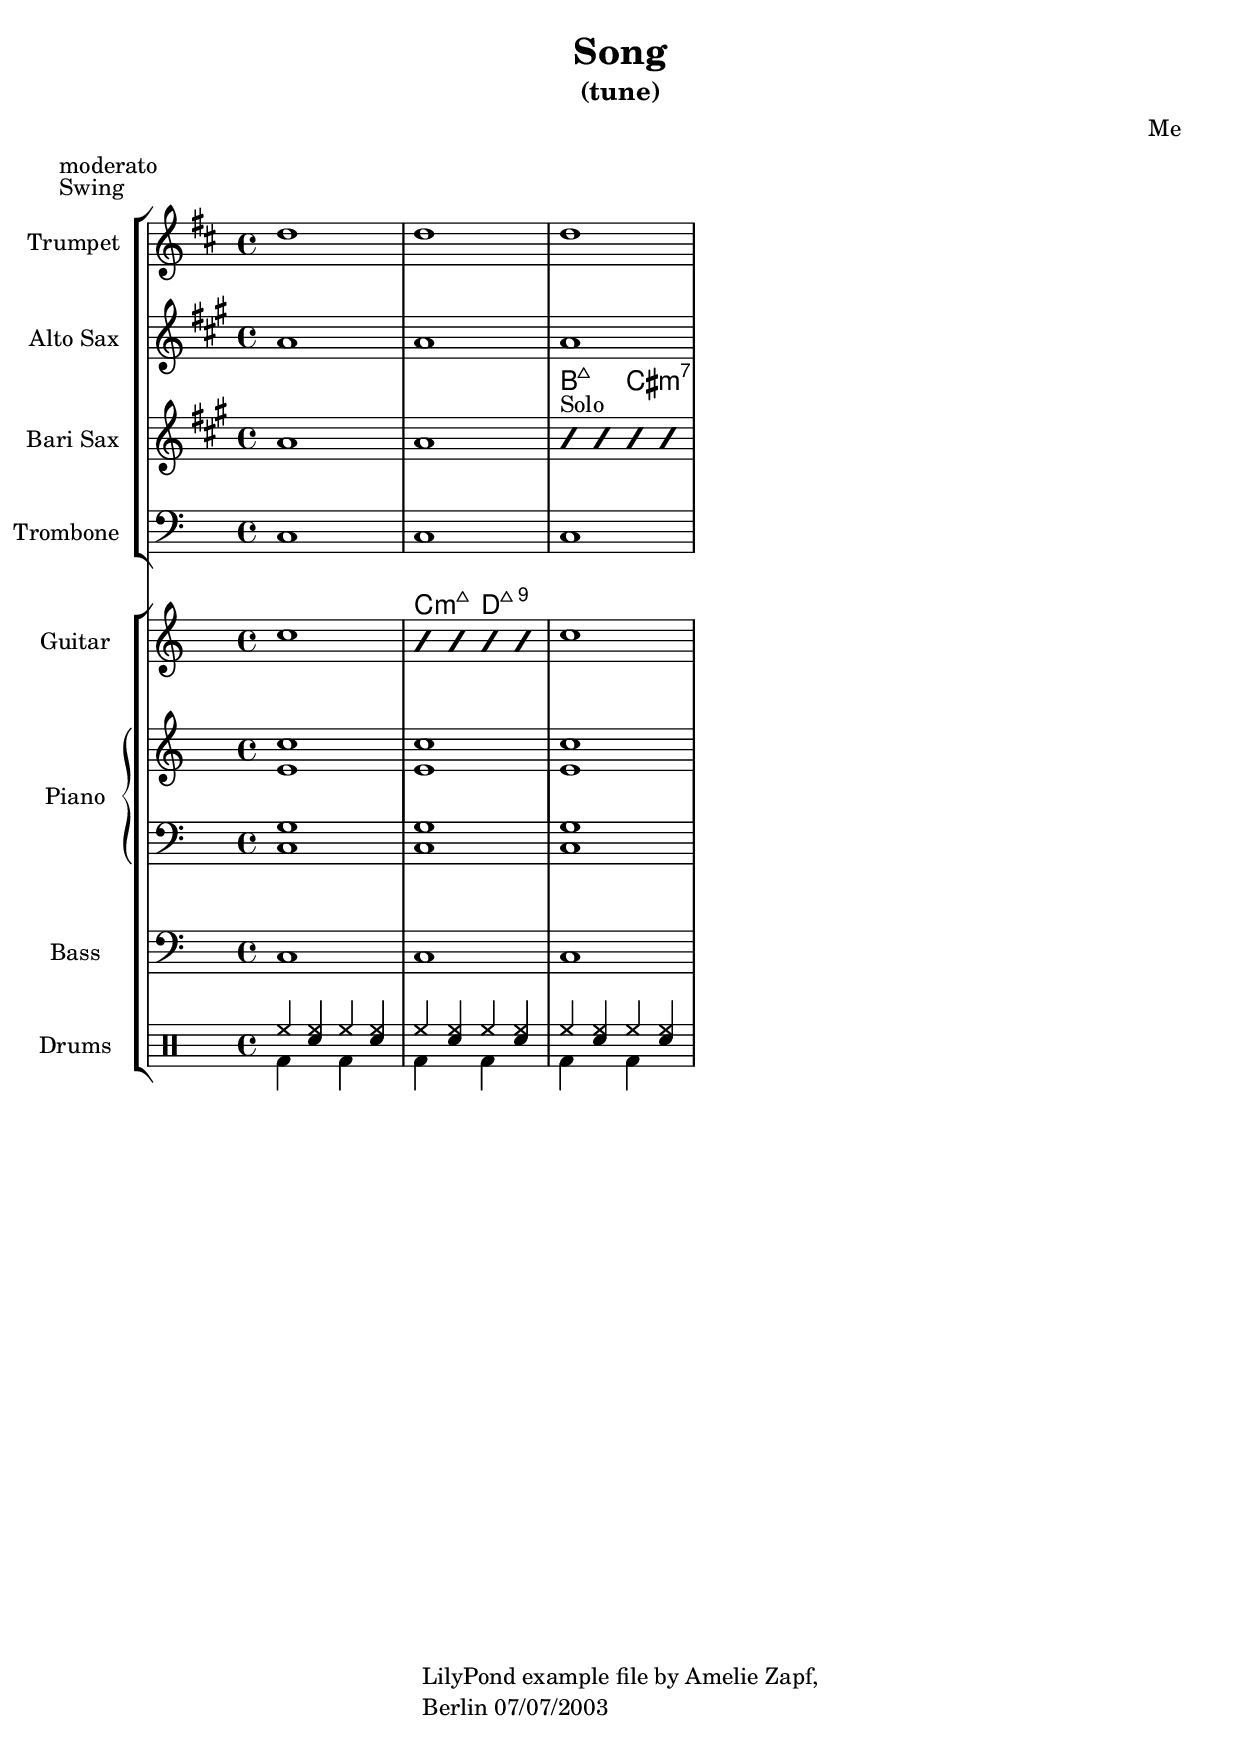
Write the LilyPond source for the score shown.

%% DO NOT EDIT this file manually; it is automatically
%% generated from LSR http://lsr.dsi.unimi.it
%% Make any changes in LSR itself, or in Documentation/snippets/new/ ,
%% and then run scripts/auxiliar/makelsr.py
%%
%% This file is in the public domain.
\version "2.15.2"

\header {
%% Translation of GIT committish: 4077120c18ac1dc490501b3d7d5886bc93e61a42
  texidocit = "
Ecco un modello piuttosto complesso, per un gruppo jazz. Si noti che tutti
gli strumenti sono in @code{\\key c \\major}. Si tratta della tonalità
in intonazione reale; la tonalità sarà automaticamente trasposta se la
musica si trova all'interno di una sezione @code{\\transpose}.

"
  doctitleit = "Modello per combo jazz"

  lsrtags = "keyboards, percussion, fretted-strings, template"




%% Translation of GIT committish: 70f5f30161f7b804a681cd080274bfcdc9f4fe8c
  texidoces = "
Ésta es una plantilla bastante avanzada, para un conjunto de
jazz. Observe que la notación de todos los instrumentos está en
@code{\\key c \\major} (Do mayor). Esto se refiere al tono de
concierto; la armadura se transporta automáticamente si la música está
dentro de una sección @code{\\transpose}.

"
  doctitlees = "Plantilla para combo de jazz"


%% Translation of GIT committish: 0a868be38a775ecb1ef935b079000cebbc64de40
  texidocde = "
Hier ist ein ziemlich kompliziertes Beispiel für ein Jazz-Ensemble. Achtung:
Alle Instrumente sind in @code{\\key c \major} (C-Dur) notiert. Das bezieht sich
auf die klingende Musik: LilyPond transponiert die Tonart automatisch, wenn
sich die Noten innerhalb eines @code{\\transpose}-Abschnitts befinden.

"

  doctitlede = "Vorlage für Jazz-Combo"

%% Translation of GIT committish: bdfe3dc8175a2d7e9ea0800b5b04cfb68fe58a7a
  texidocfr = "
Bien que compliqué de prime abord, voici un canevas tout à fait indiqué
pour les ensembles de jazz.  Vous noterez que tous les instruments sont
notés en ut (@code{\\key c \major}), la tonalité de concert.  Les notes
seront automatiquement transposée dès lors qu'elles seront inscrites
dans une section @code{\\transpose}.

"
  doctitlefr = "Symboles de jazz"

  texidoc = "
This is quite an advanced template, for a jazz ensemble. Note that all
instruments are notated in @code{\\key c \\major}. This refers to the
key in concert pitch; the key will be automatically transposed if the
music is within a @code{\\transpose} section.

"
  doctitle = "Jazz combo template"
} % begin verbatim

\header {
  title = "Song"
  subtitle = "(tune)"
  composer = "Me"
  meter = "moderato"
  piece = "Swing"
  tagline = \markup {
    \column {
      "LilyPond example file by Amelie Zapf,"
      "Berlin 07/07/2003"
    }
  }
}

%#(set-global-staff-size 16)
\include "english.ly"

%%%%%%%%%%%% Some macros %%%%%%%%%%%%%%%%%%%

sl = {
  \override NoteHead #'style = #'slash
  \override Stem #'transparent = ##t
}
nsl = {
  \revert NoteHead #'style
  \revert Stem #'transparent
}
crOn = \override NoteHead #'style = #'cross
crOff = \revert NoteHead #'style

%% insert chord name style stuff here.

jazzChords = { }

%%%%%%%%%%%% Keys'n'thangs %%%%%%%%%%%%%%%%%

global = { \time 4/4 }

Key = { \key c \major }

% ############ Horns ############

% ------ Trumpet ------
trpt = \transpose c d \relative c'' {
  \Key
  c1 | c | c |
}
trpHarmony = \transpose c' d {
  \jazzChords
}
trumpet = {
  \global
  \set Staff.instrumentName = #"Trumpet"
  \clef treble
  <<
    \trpt
  >>
}

% ------ Alto Saxophone ------
alto = \transpose c a \relative c' {
  \Key
  c1 | c | c |
}
altoHarmony = \transpose c' a {
  \jazzChords
}
altoSax = {
  \global
  \set Staff.instrumentName = #"Alto Sax"
  \clef treble
  <<
    \alto
  >>
}

% ------ Baritone Saxophone ------
bari = \transpose c a' \relative c {
  \Key
  c1
  c1
  \sl
  d4^"Solo" d d d
  \nsl
}
bariHarmony = \transpose c' a \chordmode {
  \jazzChords s1 s d2:maj e:m7
}
bariSax = {
  \global
  \set Staff.instrumentName = #"Bari Sax"
  \clef treble
  <<
    \bari
  >>
}

% ------ Trombone ------
tbone = \relative c {
  \Key
  c1 | c | c
}
tboneHarmony = \chordmode {
  \jazzChords
}
trombone = {
  \global
  \set Staff.instrumentName = #"Trombone"
  \clef bass
  <<
    \tbone
  >>
}

% ############ Rhythm Section #############

% ------ Guitar ------
gtr = \relative c'' {
  \Key
  c1
  \sl
  b4 b b b
  \nsl
  c1
}
gtrHarmony = \chordmode {
  \jazzChords
  s1 c2:min7+ d2:maj9
}
guitar = {
  \global
  \set Staff.instrumentName = #"Guitar"
  \clef treble
  <<
    \gtr
  >>
}

%% ------ Piano ------
rhUpper = \relative c'' {
  \voiceOne
  \Key
  c1 | c | c
}
rhLower = \relative c' {
  \voiceTwo
  \Key
  e1 | e | e
}

lhUpper = \relative c' {
  \voiceOne
  \Key
  g1 | g | g
}
lhLower = \relative c {
  \voiceTwo
  \Key
  c1 | c | c
}

PianoRH = {
  \clef treble
  \global
  \set Staff.midiInstrument = #"acoustic grand"
  <<
    \new Voice = "one" \rhUpper
    \new Voice = "two" \rhLower
  >>
}
PianoLH = {
  \clef bass
  \global
  \set Staff.midiInstrument = #"acoustic grand"
  <<
    \new Voice = "one" \lhUpper
    \new Voice = "two" \lhLower
  >>
}

piano = {
  <<
    \set PianoStaff.instrumentName = #"Piano"
    \new Staff = "upper" \PianoRH
    \new Staff = "lower" \PianoLH
  >>
}

% ------ Bass Guitar ------
Bass = \relative c {
  \Key
  c1 | c | c
}
bass = {
  \global
  \set Staff.instrumentName = #"Bass"
  \clef bass
  <<
    \Bass
  >>
}

% ------ Drums ------
up = \drummode {
  \voiceOne
  hh4 <hh sn> hh <hh sn>
  hh4 <hh sn> hh <hh sn>
  hh4 <hh sn> hh <hh sn>
}
down = \drummode {
  \voiceTwo
  bd4 s bd s
  bd4 s bd s
  bd4 s bd s
}

drumContents = {
  \global
  <<
    \set DrumStaff.instrumentName = #"Drums"
    \new DrumVoice \up
    \new DrumVoice \down
  >>
}

%%%%%%%%% It All Goes Together Here %%%%%%%%%%%%%%%%%%%%%%

\score {
  <<
    \new StaffGroup = "horns" <<
      \new Staff = "trumpet" \trumpet
      \new Staff = "altosax" \altoSax
      \new ChordNames = "barichords" \bariHarmony
      \new Staff = "barisax" \bariSax
      \new Staff = "trombone" \trombone
    >>

    \new StaffGroup = "rhythm" <<
      \new ChordNames = "chords" \gtrHarmony
      \new Staff = "guitar" \guitar
      \new PianoStaff = "piano" \piano
      \new Staff = "bass" \bass
      \new DrumStaff \drumContents
    >>
  >>
  \layout {
    \context { \Staff \RemoveEmptyStaves }
    \context {
      \Score
      \override BarNumber #'padding = #3
      \override RehearsalMark #'padding = #2
      skipBars = ##t
    }
  }
  \midi { }
}

